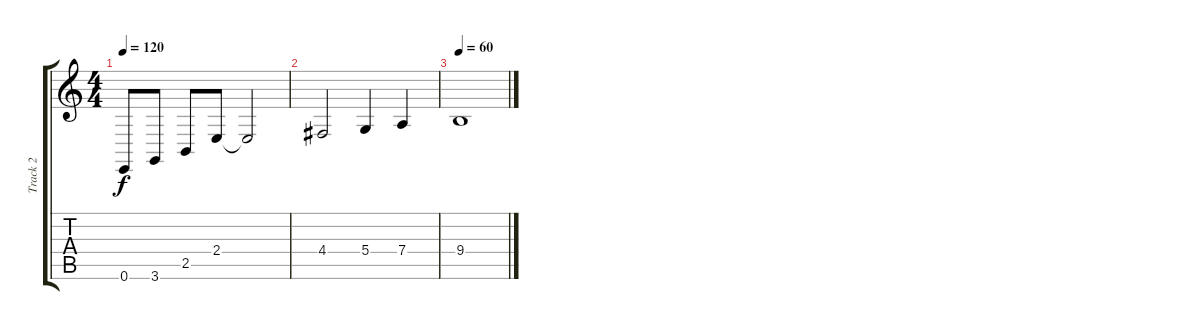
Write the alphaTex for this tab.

\track ("Track 2" "Track 2") {instrument honkytonkpiano}
\staff {score tabs}
\tuning (E4 B3 G3 D3 A2 E2) {hide}
\ts (4 4)
\tempo 120
\clef g2
\ks c
0.6.8{dy f} 3.6.8 2.5.8 2.4.8 2.4{t}.2 |
4.4.2 5.4.4 7.4.4 |
\tempo 60
9.4.1
